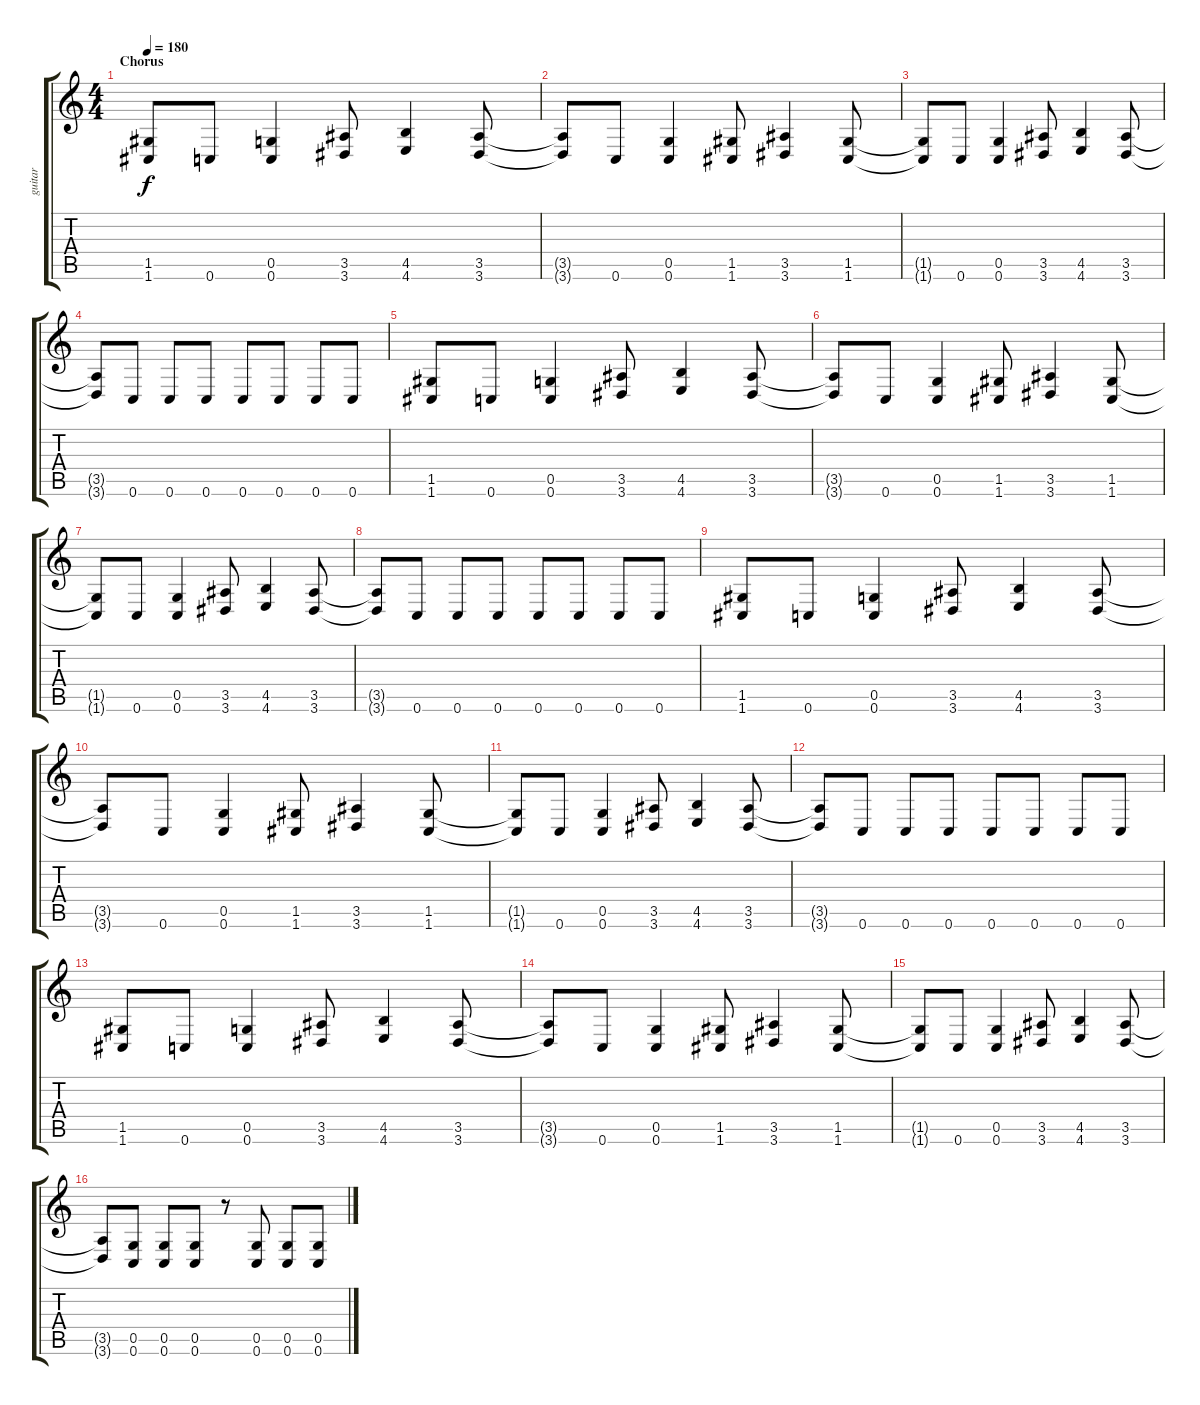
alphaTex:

\track ("guitar" "guitar") {instrument distortionguitar}
\staff {score tabs}
\tuning (D4 A3 F3 C3 G2 C2) {hide}
\ts (4 4)
\section ("" "Chorus")
\tempo 180
\clef g2
\ks c
(1.5 1.6).8{dy f} 0.6.8 (0.5 0.6).4 (3.5 3.6).8 (4.5 4.6).4 (3.5 3.6).8 |
(3.5{t} 3.6{t}).8 0.6.8 (0.5 0.6).4 (1.5 1.6).8 (3.5 3.6).4 (1.5 1.6).8 |
(1.5{t} 1.6{t}).8 0.6.8 (0.5 0.6).4 (3.5 3.6).8 (4.5 4.6).4 (3.5 3.6).8 |
(3.5{t} 3.6{t}).8 0.6.8 0.6.8 0.6.8 0.6.8 0.6.8 0.6.8 0.6.8 |
(1.5 1.6).8 0.6.8 (0.5 0.6).4 (3.5 3.6).8 (4.5 4.6).4 (3.5 3.6).8 |
(3.5{t} 3.6{t}).8 0.6.8 (0.5 0.6).4 (1.5 1.6).8 (3.5 3.6).4 (1.5 1.6).8 |
(1.5{t} 1.6{t}).8 0.6.8 (0.5 0.6).4 (3.5 3.6).8 (4.5 4.6).4 (3.5 3.6).8 |
(3.5{t} 3.6{t}).8 0.6.8 0.6.8 0.6.8 0.6.8 0.6.8 0.6.8 0.6.8 |
(1.5 1.6).8 0.6.8 (0.5 0.6).4 (3.5 3.6).8 (4.5 4.6).4 (3.5 3.6).8 |
(3.5{t} 3.6{t}).8 0.6.8 (0.5 0.6).4 (1.5 1.6).8 (3.5 3.6).4 (1.5 1.6).8 |
(1.5{t} 1.6{t}).8 0.6.8 (0.5 0.6).4 (3.5 3.6).8 (4.5 4.6).4 (3.5 3.6).8 |
(3.5{t} 3.6{t}).8 0.6.8 0.6.8 0.6.8 0.6.8 0.6.8 0.6.8 0.6.8 |
(1.5 1.6).8 0.6.8 (0.5 0.6).4 (3.5 3.6).8 (4.5 4.6).4 (3.5 3.6).8 |
(3.5{t} 3.6{t}).8 0.6.8 (0.5 0.6).4 (1.5 1.6).8 (3.5 3.6).4 (1.5 1.6).8 |
(1.5{t} 1.6{t}).8 0.6.8 (0.5 0.6).4 (3.5 3.6).8 (4.5 4.6).4 (3.5 3.6).8 |
(3.5{t} 3.6{t}).8 (0.5 0.6).8 (0.5 0.6).8 (0.5 0.6).8 r.8 (0.5 0.6).8 (0.5 0.6).8 (0.5 0.6).8
